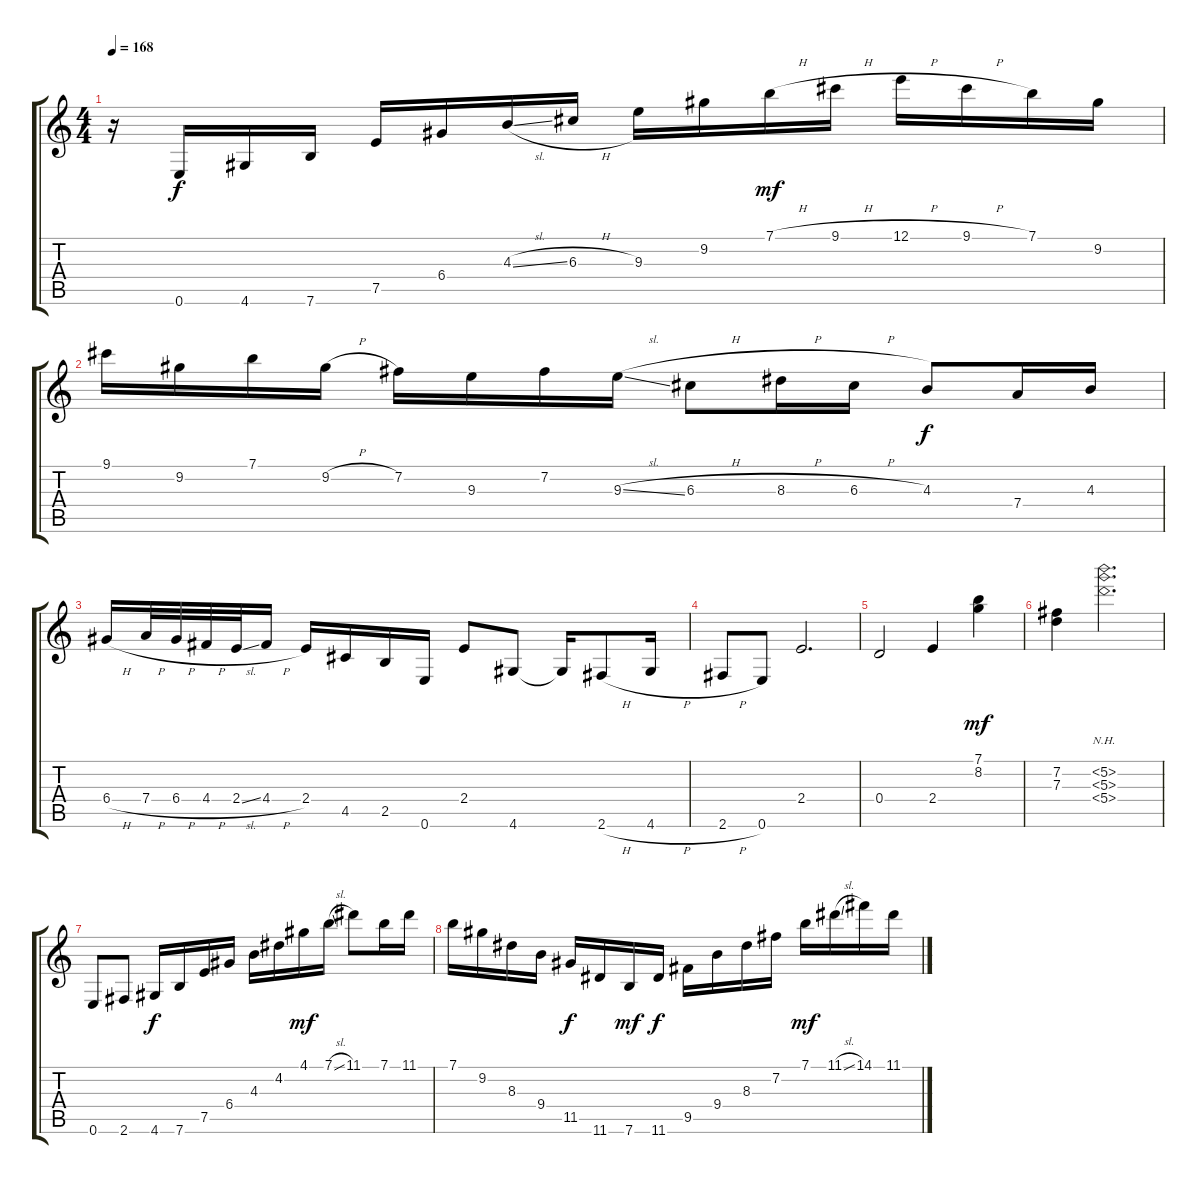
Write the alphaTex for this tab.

\track "" {instrument acousticguitarsteel}
\staff {score tabs}
\tuning (E4 B3 G3 D3 A2 E2) {hide}
\ts (4 4)
\tempo 168
\clef g2
\ks c
r.16{dy f instrument acousticguitarsteel} 0.6.16 4.6.16 7.6.16 7.5.16 6.4.16 4.3{sl}.16 6.3{h}.16 9.3.16 9.2.16 7.1{h}.16{dy mf} 9.1{h}.16 12.1{h}.16 9.1{h}.16 7.1.16 9.2.16 |
9.1.16 9.2.16 7.1.16 9.2{h}.16 7.2.16 9.3.16 7.2.16 9.3{sl}.16 6.3{h}.8 8.3{h}.16 6.3{h}.16 4.3.8{dy f} 7.4.16 4.3.16 |
6.4{h}.16 7.4{h}.32 6.4{h}.32 4.4{h}.32 2.4{sl}.32 4.4{h}.16 2.4.16 4.5.16 2.5.16 0.6.16 2.4.8 4.6.8 4.6{t}.16 2.6{h}.8 4.6{h}.16 |
2.6{h}.8 0.6.8 2.4.2{d} |
0.4.2 2.4.4 (7.1 8.2).4{dy mf} |
(7.2 7.3).4 (5.2{nh} 5.3{nh} 5.4{nh}).2{d} |
0.6.8 2.6.8 4.6.16{dy f} 7.6.16 7.5.16 6.4.16 4.3.16 4.2.16 4.1.16{dy mf} 7.1{sl}.16 11.1.8 7.1.16 11.1.16 |
7.1.16 9.2.16 8.3.16 9.4.16 11.5.16{dy f} 11.6.16 7.6.16{dy mf} 11.6.16{dy f} 9.5.16 9.4.16 8.3.16 7.2.16 7.1.16{dy mf} 11.1{sl}.16 14.1.16 11.1.16
